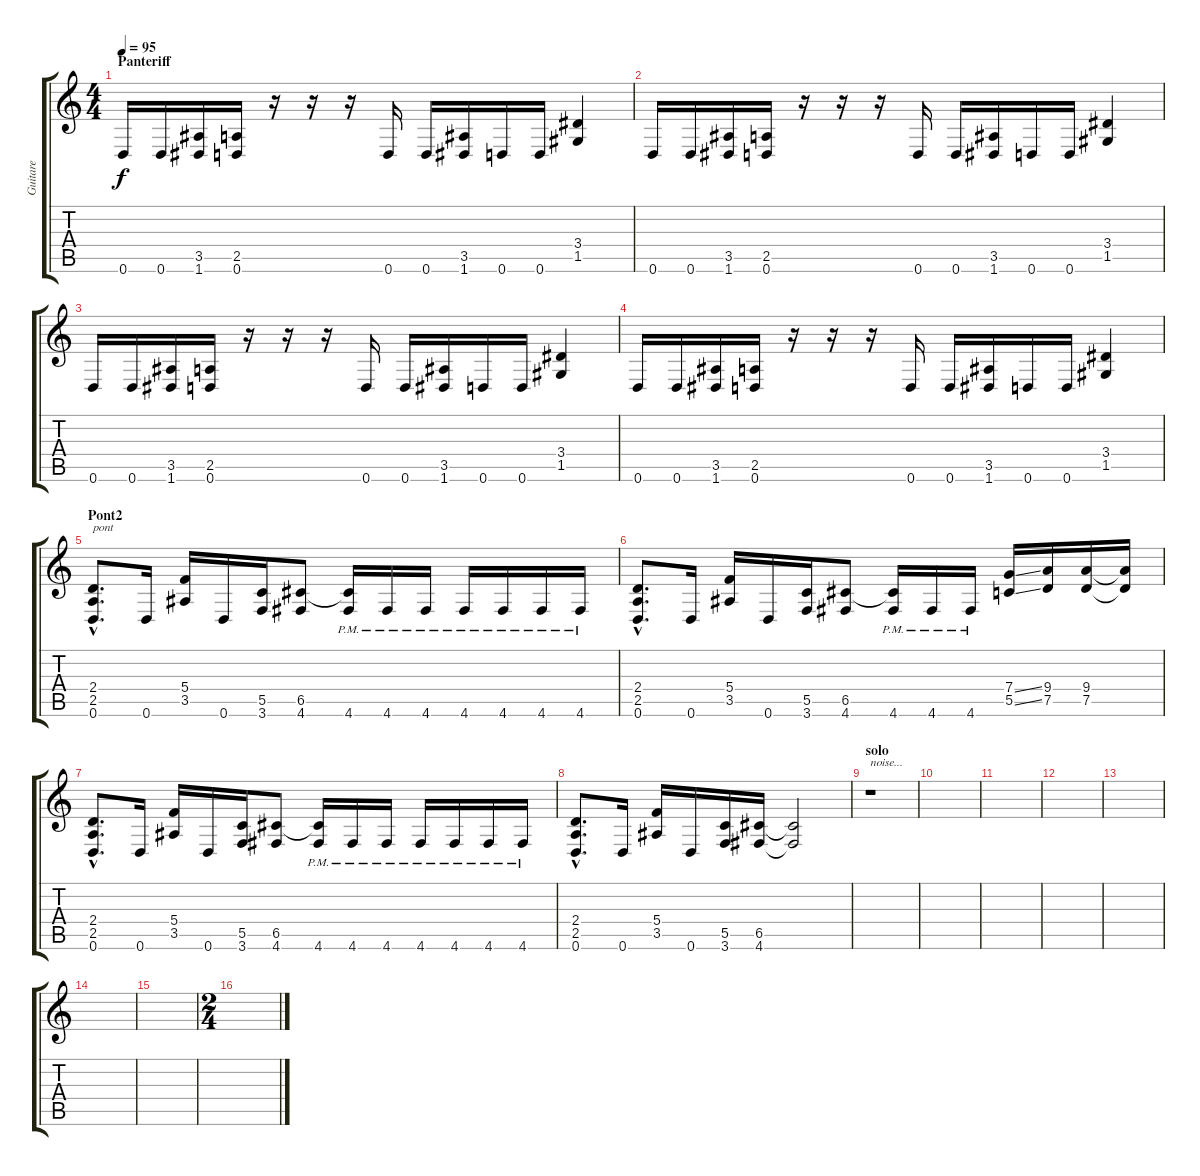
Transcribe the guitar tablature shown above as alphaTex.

\track ("Guitare" "Guitare") {instrument distortionguitar}
\staff {score tabs}
\tuning (D4 A3 F3 C3 G2 D2) {hide}
\ts (4 4)
\section ("" "Panteriff")
\tempo 95
\clef g2
\ks c
0.6.16{dy f} 0.6.16 (3.5 1.6).16 (2.5 0.6).16 r.16 r.16 r.16 0.6.16 0.6.16 (3.5 1.6).16 0.6.16 0.6.16 (3.4 1.5).4 |
0.6.16 0.6.16 (3.5 1.6).16 (2.5 0.6).16 r.16 r.16 r.16 0.6.16 0.6.16 (3.5 1.6).16 0.6.16 0.6.16 (3.4 1.5).4 |
0.6.16 0.6.16 (3.5 1.6).16 (2.5 0.6).16 r.16 r.16 r.16 0.6.16 0.6.16 (3.5 1.6).16 0.6.16 0.6.16 (3.4 1.5).4 |
0.6.16 0.6.16 (3.5 1.6).16 (2.5 0.6).16 r.16 r.16 r.16 0.6.16 0.6.16 (3.5 1.6).16 0.6.16 0.6.16 (3.4 1.5).4 |
\section ("" "Pont2")
(2.4{hac} 2.5{hac} 0.6{hac}).8{d txt "pont"} 0.6.16 (5.4 3.5).16 0.6.16 (5.5 3.6).16 (6.5 4.6).8 (6.5{t} 4.6{pm}).16 4.6{pm}.16 4.6{pm}.16 4.6{pm}.16 4.6{pm}.16 4.6{pm}.16 4.6{pm}.16 |
(2.4{hac} 2.5{hac} 0.6{hac}).8{d} 0.6.16 (5.4 3.5).16 0.6.16 (5.5 3.6).16 (6.5 4.6).8 (6.5{t} 4.6{pm}).16 4.6{pm}.16 4.6{pm}.16 (7.4{ss} 5.5{ss}).16 (9.4 7.5).16 (9.4 7.5).16 (9.4{t} 7.5{t}).16 |
(2.4{hac} 2.5{hac} 0.6{hac}).8{d} 0.6.16 (5.4 3.5).16 0.6.16 (5.5 3.6).16 (6.5 4.6).8 (6.5{t} 4.6{pm}).16 4.6{pm}.16 4.6{pm}.16 4.6{pm}.16 4.6{pm}.16 4.6{pm}.16 4.6{pm}.16 |
(2.4{hac} 2.5{hac} 0.6{hac}).8{d} 0.6.16 (5.4 3.5).16 0.6.16 (5.5 3.6).16 (6.5 4.6).16 (6.5{t} 4.6{t}).2 |
\section ("" "solo")
r.1{txt "noise..."} |
|
|
|
|
|
|
\ts (2 4)
